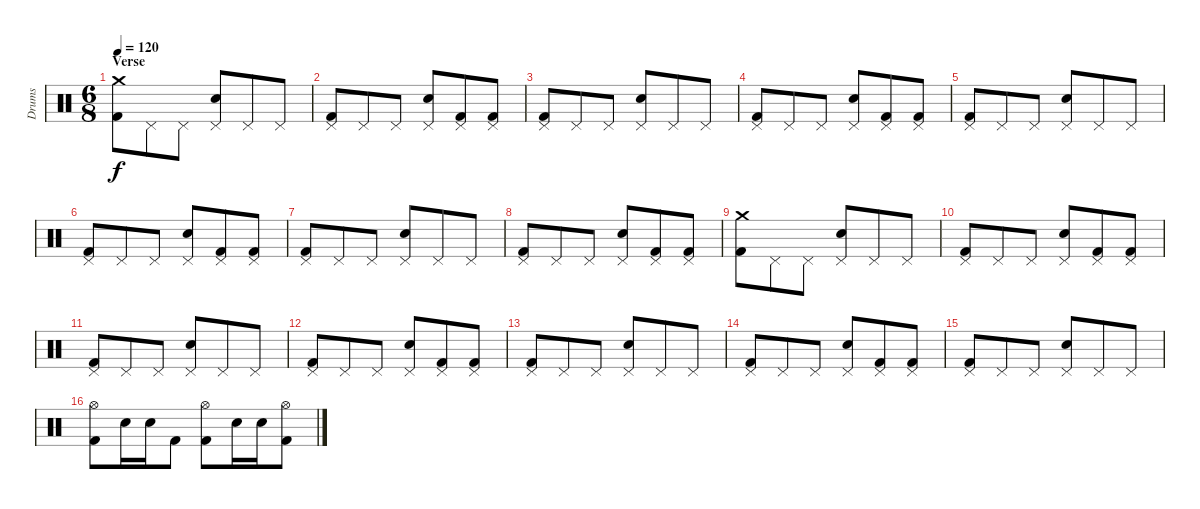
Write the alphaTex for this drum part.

\track ("Drums" "Drums") {instrument percussion}
\staff {score}
\articulation defaults
\ts (6 8)
\section ("" "Verse")
\tempo 120
\clef neutral
\ks c
("Crash medium (hit)" "Kick (hit) 2").8{dy f} "Pedal Hi-Hat (hit)".8 "Pedal Hi-Hat (hit)".8 ("Pedal Hi-Hat (hit)" "Electric Snare (hit)").8 "Pedal Hi-Hat (hit)".8 "Pedal Hi-Hat (hit)".8 |
("Pedal Hi-Hat (hit)" "Kick (hit) 2").8 "Pedal Hi-Hat (hit)".8 "Pedal Hi-Hat (hit)".8 ("Pedal Hi-Hat (hit)" "Electric Snare (hit)").8 ("Pedal Hi-Hat (hit)" "Kick (hit) 2").8 ("Pedal Hi-Hat (hit)" "Kick (hit) 2").8 |
("Pedal Hi-Hat (hit)" "Kick (hit) 2").8 "Pedal Hi-Hat (hit)".8 "Pedal Hi-Hat (hit)".8 ("Pedal Hi-Hat (hit)" "Electric Snare (hit)").8 "Pedal Hi-Hat (hit)".8 "Pedal Hi-Hat (hit)".8 |
("Pedal Hi-Hat (hit)" "Kick (hit) 2").8 "Pedal Hi-Hat (hit)".8 "Pedal Hi-Hat (hit)".8 ("Pedal Hi-Hat (hit)" "Electric Snare (hit)").8 ("Pedal Hi-Hat (hit)" "Kick (hit) 2").8 ("Pedal Hi-Hat (hit)" "Kick (hit) 2").8 |
("Pedal Hi-Hat (hit)" "Kick (hit) 2").8 "Pedal Hi-Hat (hit)".8 "Pedal Hi-Hat (hit)".8 ("Pedal Hi-Hat (hit)" "Electric Snare (hit)").8 "Pedal Hi-Hat (hit)".8 "Pedal Hi-Hat (hit)".8 |
("Pedal Hi-Hat (hit)" "Kick (hit) 2").8 "Pedal Hi-Hat (hit)".8 "Pedal Hi-Hat (hit)".8 ("Pedal Hi-Hat (hit)" "Electric Snare (hit)").8 ("Pedal Hi-Hat (hit)" "Kick (hit) 2").8 ("Pedal Hi-Hat (hit)" "Kick (hit) 2").8 |
("Pedal Hi-Hat (hit)" "Kick (hit) 2").8 "Pedal Hi-Hat (hit)".8 "Pedal Hi-Hat (hit)".8 ("Pedal Hi-Hat (hit)" "Electric Snare (hit)").8 "Pedal Hi-Hat (hit)".8 "Pedal Hi-Hat (hit)".8 |
("Pedal Hi-Hat (hit)" "Kick (hit) 2").8 "Pedal Hi-Hat (hit)".8 "Pedal Hi-Hat (hit)".8 ("Pedal Hi-Hat (hit)" "Electric Snare (hit)").8 ("Pedal Hi-Hat (hit)" "Kick (hit) 2").8 ("Pedal Hi-Hat (hit)" "Kick (hit) 2").8 |
("Crash medium (hit)" "Kick (hit) 2").8 "Pedal Hi-Hat (hit)".8 "Pedal Hi-Hat (hit)".8 ("Pedal Hi-Hat (hit)" "Electric Snare (hit)").8 "Pedal Hi-Hat (hit)".8 "Pedal Hi-Hat (hit)".8 |
("Pedal Hi-Hat (hit)" "Kick (hit) 2").8 "Pedal Hi-Hat (hit)".8 "Pedal Hi-Hat (hit)".8 ("Pedal Hi-Hat (hit)" "Electric Snare (hit)").8 ("Pedal Hi-Hat (hit)" "Kick (hit) 2").8 ("Pedal Hi-Hat (hit)" "Kick (hit) 2").8 |
("Pedal Hi-Hat (hit)" "Kick (hit) 2").8 "Pedal Hi-Hat (hit)".8 "Pedal Hi-Hat (hit)".8 ("Pedal Hi-Hat (hit)" "Electric Snare (hit)").8 "Pedal Hi-Hat (hit)".8 "Pedal Hi-Hat (hit)".8 |
("Pedal Hi-Hat (hit)" "Kick (hit) 2").8 "Pedal Hi-Hat (hit)".8 "Pedal Hi-Hat (hit)".8 ("Pedal Hi-Hat (hit)" "Electric Snare (hit)").8 ("Pedal Hi-Hat (hit)" "Kick (hit) 2").8 ("Pedal Hi-Hat (hit)" "Kick (hit) 2").8 |
("Pedal Hi-Hat (hit)" "Kick (hit) 2").8 "Pedal Hi-Hat (hit)".8 "Pedal Hi-Hat (hit)".8 ("Pedal Hi-Hat (hit)" "Electric Snare (hit)").8 "Pedal Hi-Hat (hit)".8 "Pedal Hi-Hat (hit)".8 |
("Pedal Hi-Hat (hit)" "Kick (hit) 2").8 "Pedal Hi-Hat (hit)".8 "Pedal Hi-Hat (hit)".8 ("Pedal Hi-Hat (hit)" "Electric Snare (hit)").8 ("Pedal Hi-Hat (hit)" "Kick (hit) 2").8 ("Pedal Hi-Hat (hit)" "Kick (hit) 2").8 |
("Pedal Hi-Hat (hit)" "Kick (hit) 2").8 "Pedal Hi-Hat (hit)".8 "Pedal Hi-Hat (hit)".8 ("Pedal Hi-Hat (hit)" "Electric Snare (hit)").8 "Pedal Hi-Hat (hit)".8 "Pedal Hi-Hat (hit)".8 |
("Hi-Hat (open)" "Kick (hit) 2").8 "Electric Snare (hit)".16 "Electric Snare (hit)".16 "Kick (hit) 2".8 ("Hi-Hat (open)" "Kick (hit) 2").8 "Electric Snare (hit)".16 "Electric Snare (hit)".16 ("Hi-Hat (open)" "Kick (hit) 2").8
